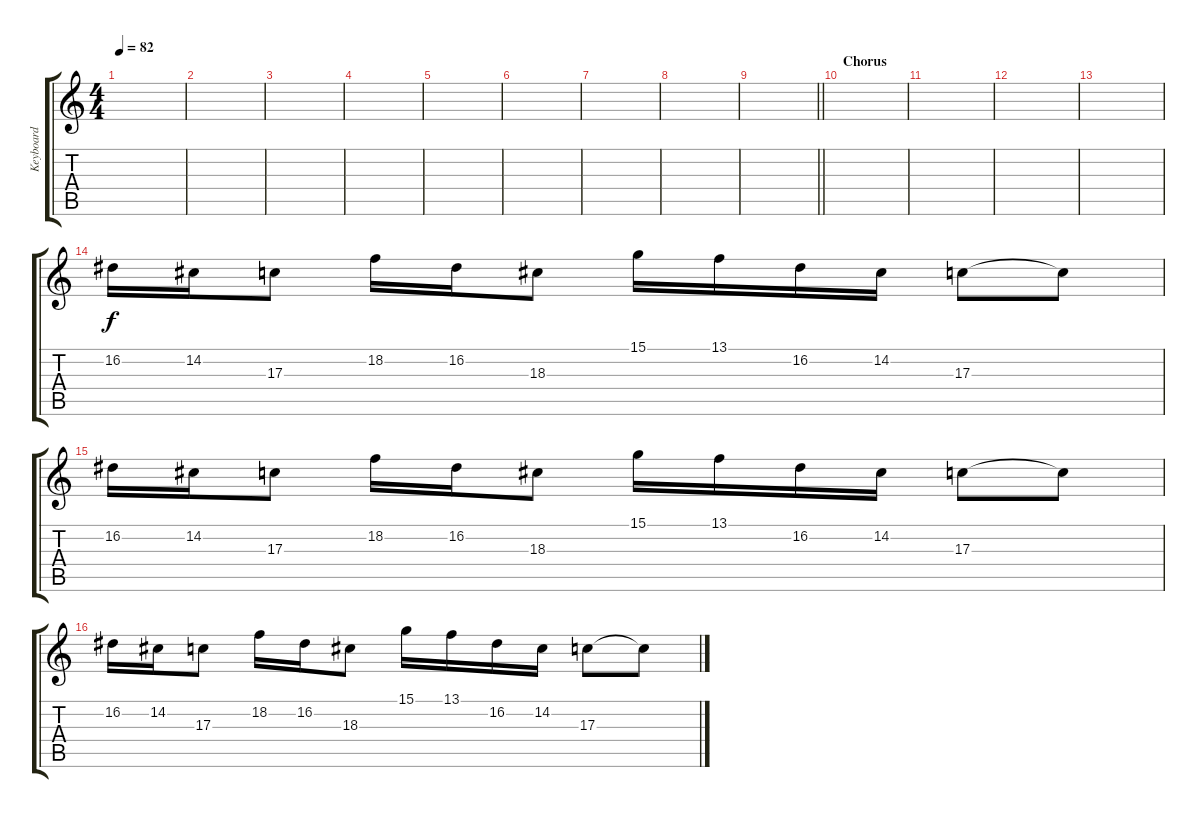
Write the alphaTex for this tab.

\track ("Keyboard" "Keyboard") {instrument lead1square}
\staff {score tabs}
\tuning (E4 B3 G3 D3 A2 E2) {hide}
\ts (4 4)
\tempo 82
\clef g2
\ks c
|
|
|
|
|
|
|
|
\barLineRight lightlight
|
\section ("" "Chorus")
|
|
|
|
16.2.16{balance 16} 14.2.16 17.3.8{balance 0} 18.2.16 16.2.16 18.3.8{balance 16} 15.1.16 13.1.16 16.2.16{balance 0} 14.2.16 17.3.8 17.3{t}.8{balance 16} |
16.2.16{balance 16} 14.2.16 17.3.8{balance 0} 18.2.16 16.2.16 18.3.8{balance 16} 15.1.16 13.1.16 16.2.16{balance 0} 14.2.16 17.3.8 17.3{t}.8{balance 16} |
16.2.16{balance 16} 14.2.16 17.3.8{balance 0} 18.2.16 16.2.16 18.3.8{balance 16} 15.1.16 13.1.16 16.2.16{balance 0} 14.2.16 17.3.8 17.3{t}.8{balance 16}
